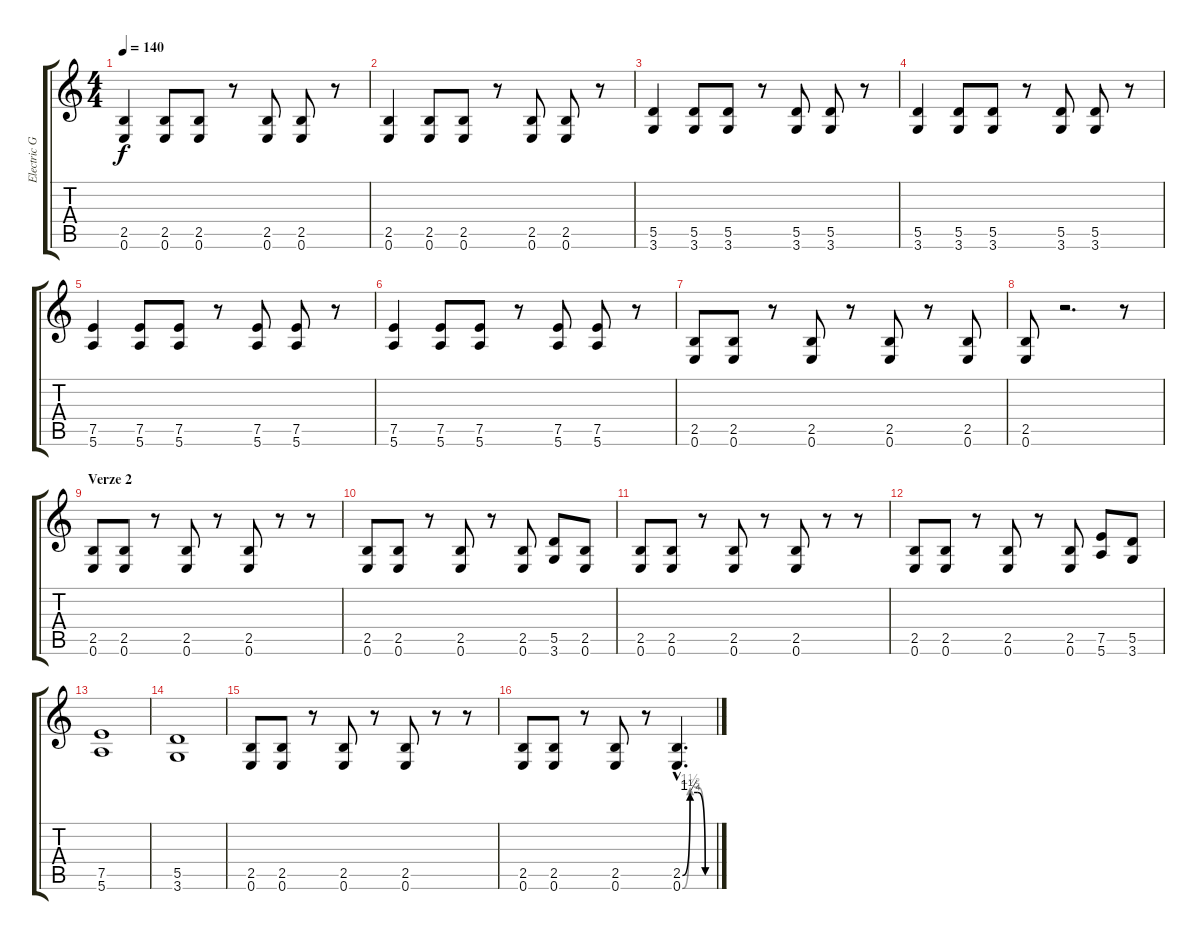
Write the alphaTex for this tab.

\track ("Electric Guitar 1" "Electric G") {instrument overdrivenguitar}
\staff {score tabs}
\tuning (E4 B3 G3 D3 A2 E2) {hide}
\ts (4 4)
\tempo 140
\clef g2
\ks c
(2.5 0.6).4{dy f} (2.5 0.6).8 (2.5 0.6).8 r.8 (2.5 0.6).8 (2.5 0.6).8 r.8 |
(2.5 0.6).4 (2.5 0.6).8 (2.5 0.6).8 r.8 (2.5 0.6).8 (2.5 0.6).8 r.8 |
(5.5 3.6).4 (5.5 3.6).8 (5.5 3.6).8 r.8 (5.5 3.6).8 (5.5 3.6).8 r.8 |
(5.5 3.6).4 (5.5 3.6).8 (5.5 3.6).8 r.8 (5.5 3.6).8 (5.5 3.6).8 r.8 |
(7.5 5.6).4 (7.5 5.6).8 (7.5 5.6).8 r.8 (7.5 5.6).8 (7.5 5.6).8 r.8 |
(7.5 5.6).4 (7.5 5.6).8 (7.5 5.6).8 r.8 (7.5 5.6).8 (7.5 5.6).8 r.8 |
(2.5 0.6).8 (2.5 0.6).8 r.8 (2.5 0.6).8 r.8 (2.5 0.6).8 r.8 (2.5 0.6).8 |
(2.5 0.6).8 r.2{d} r.8 |
\section ("" "Verze 2")
(2.5 0.6).8 (2.5 0.6).8 r.8 (2.5 0.6).8 r.8 (2.5 0.6).8 r.8 r.8 |
(2.5 0.6).8 (2.5 0.6).8 r.8 (2.5 0.6).8 r.8 (2.5 0.6).8 (5.5 3.6).8 (2.5 0.6).8 |
(2.5 0.6).8 (2.5 0.6).8 r.8 (2.5 0.6).8 r.8 (2.5 0.6).8 r.8 r.8 |
(2.5 0.6).8 (2.5 0.6).8 r.8 (2.5 0.6).8 r.8 (2.5 0.6).8 (7.5 5.6).8 (5.5 3.6).8 |
(7.5 5.6).1 |
(5.5 3.6).1 |
(2.5 0.6).8 (2.5 0.6).8 r.8 (2.5 0.6).8 r.8 (2.5 0.6).8 r.8 r.8 |
(2.5 0.6).8 (2.5 0.6).8 r.8 (2.5 0.6).8 r.8 (2.5{be (custom 0 0 15 5 30 5 45 0 60 0) hac} 0.6{be (custom 0 0 15 6 30 6 45 0 60 0) hac}).4{d}
